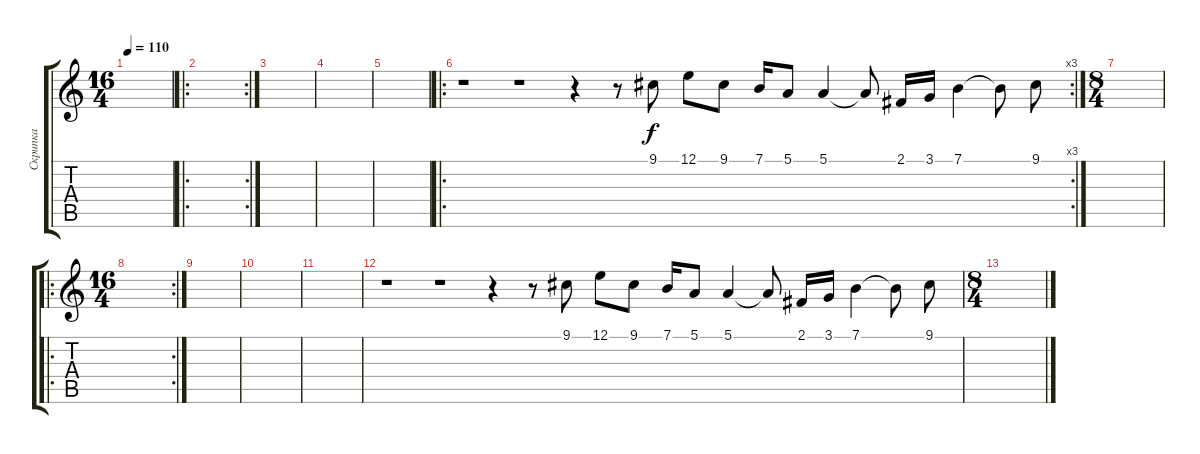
\track ("Скрипка" "Скрипка") {instrument violin}
\staff {score tabs}
\tuning (E4 B3 G3 D3 A2 E2) {hide}
\ts (16 4)
\tempo 110
\clef g2
\ks c
|
\ro
\rc 2
|
|
|
|
\ro
\rc 3
r.1 r.1 r.4 r.8 9.1.8 12.1.8 9.1.8 7.1.16 5.1.8 5.1.4 5.1{t}.8 2.1.16 3.1.16 7.1.4 7.1{t}.8 9.1.8 |
\ts (8 4)
|
\ro
\rc 2
\ts (16 4)
|
|
|
|
r.1 r.1 r.4 r.8 9.1.8 12.1.8 9.1.8 7.1.16 5.1.8 5.1.4 5.1{t}.8 2.1.16 3.1.16 7.1.4 7.1{t}.8 9.1.8 |
\ts (8 4)
